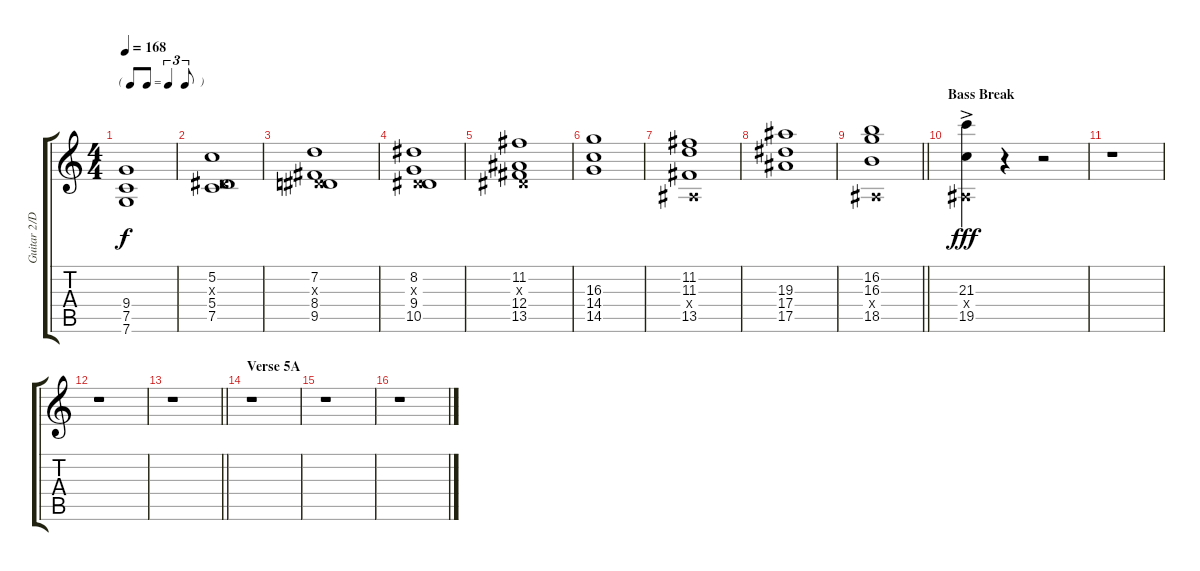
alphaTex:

\track ("Guitar 2/Drone Vocals/Brass" "Guitar 2/D") {instrument distortionguitar bank 255}
\staff {score tabs}
\tuning (C4 G3 Eb3 Bb2 F2 C2) {hide}
\ts (4 4)
\tf triplet8th
\tempo 168
\clef g2
\ks c
(9.4 7.5 7.6).1{dy f} |
(5.2 0.3{x} 5.4 7.5).1{volume 16} |
(7.2 0.3{x} 8.4 9.5).1 |
(8.2 0.3{x} 9.4 10.5).1 |
(11.2 0.3{x} 12.4 13.5).1 |
(16.3 14.4 14.5).1 |
(11.2 11.3 0.4{x} 13.5).1 |
(19.3 17.4 17.5).1 |
\barLineRight lightlight
(16.2 16.3 0.4{x} 18.5).1 |
\section ("" "Bass Break")
(21.3{ac} 0.4{x} 19.5{ac}).4{dy fff} r.4 r.2 |
r.1 |
r.1 |
\barLineRight lightlight
r.1 |
\section ("" "Verse 5A")
r.1 |
r.1 |
r.1
